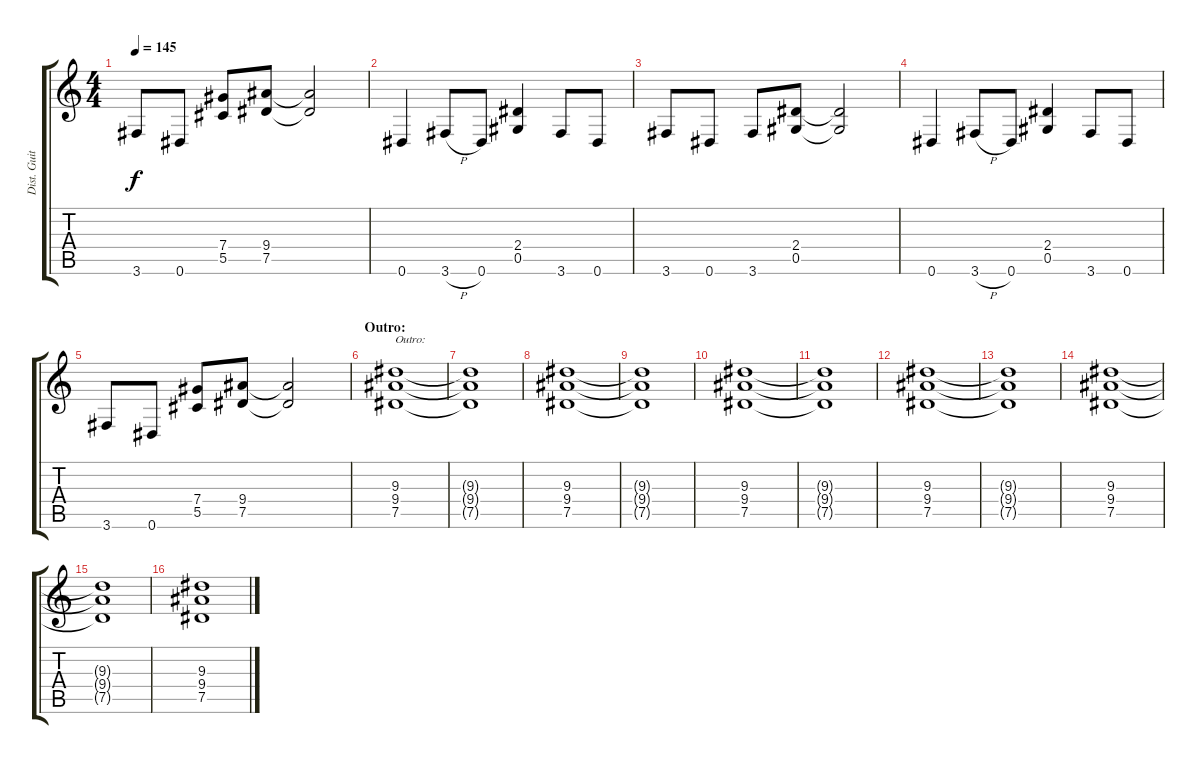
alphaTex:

\track ("Dist. Guitar 1" "Dist. Guit") {instrument distortionguitar}
\staff {score tabs}
\tuning (Eb4 Bb3 Gb3 Db3 Ab2 Eb2) {hide}
\ts (4 4)
\tempo 145
\clef g2
\ks c
3.6.8{dy f} 0.6.8 (7.4 5.5).8 (9.4 7.5).8 (9.4{t} 7.5{t}).2 |
0.6.4 3.6{h}.8 0.6.8 (2.4 0.5).4 3.6.8 0.6.8 |
3.6.8 0.6.8 3.6.8 (2.4 0.5).8 (2.4{t} 0.5{t}).2 |
0.6.4 3.6{h}.8 0.6.8 (2.4 0.5).4 3.6.8 0.6.8 |
3.6.8 0.6.8 (7.4 5.5).8 (9.4 7.5).8 (9.4{t} 7.5{t}).2 |
\section ("" "Outro:")
(9.3 9.4 7.5).1{txt "Outro:"} |
(9.3{t} 9.4{t} 7.5{t}).1 |
(9.3 9.4 7.5).1 |
(9.3{t} 9.4{t} 7.5{t}).1 |
(9.3 9.4 7.5).1 |
(9.3{t} 9.4{t} 7.5{t}).1 |
(9.3 9.4 7.5).1{volume 8} |
(9.3{t} 9.4{t} 7.5{t}).1 |
(9.3 9.4 7.5).1 |
(9.3{t} 9.4{t} 7.5{t}).1 |
(9.3 9.4 7.5).1{volume 4}
